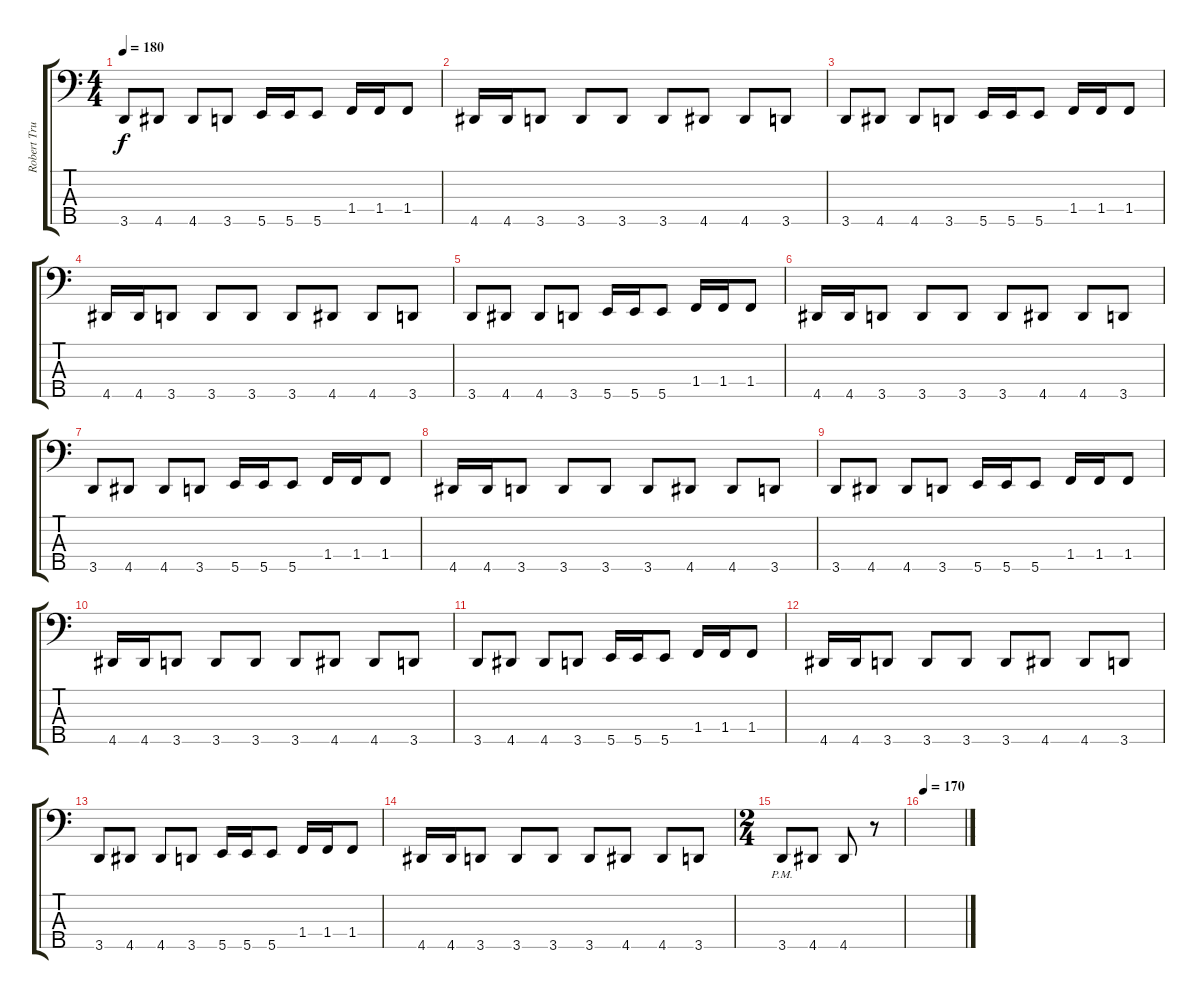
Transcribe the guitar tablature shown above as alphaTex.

\track ("Robert Trujillo" "Robert Tru") {instrument electricbassfinger}
\staff {score tabs}
\tuning (G2 D2 A1 E1 B0) {hide}
\ts (4 4)
\tempo 180
\clef f4
\ks c
3.5.8{dy f} 4.5.8 4.5.8 3.5.8 5.5.16 5.5.16 5.5.8 1.4.16 1.4.16 1.4.8 |
4.5.16 4.5.16 3.5.8 3.5.8 3.5.8 3.5.8 4.5.8 4.5.8 3.5.8 |
3.5.8 4.5.8 4.5.8 3.5.8 5.5.16 5.5.16 5.5.8 1.4.16 1.4.16 1.4.8 |
4.5.16 4.5.16 3.5.8 3.5.8 3.5.8 3.5.8 4.5.8 4.5.8 3.5.8 |
3.5.8 4.5.8 4.5.8 3.5.8 5.5.16 5.5.16 5.5.8 1.4.16 1.4.16 1.4.8 |
4.5.16 4.5.16 3.5.8 3.5.8 3.5.8 3.5.8 4.5.8 4.5.8 3.5.8 |
3.5.8 4.5.8 4.5.8 3.5.8 5.5.16 5.5.16 5.5.8 1.4.16 1.4.16 1.4.8 |
4.5.16 4.5.16 3.5.8 3.5.8 3.5.8 3.5.8 4.5.8 4.5.8 3.5.8 |
3.5.8 4.5.8 4.5.8 3.5.8 5.5.16 5.5.16 5.5.8 1.4.16 1.4.16 1.4.8 |
4.5.16 4.5.16 3.5.8 3.5.8 3.5.8 3.5.8 4.5.8 4.5.8 3.5.8 |
3.5.8 4.5.8 4.5.8 3.5.8 5.5.16 5.5.16 5.5.8 1.4.16 1.4.16 1.4.8 |
4.5.16 4.5.16 3.5.8 3.5.8 3.5.8 3.5.8 4.5.8 4.5.8 3.5.8 |
3.5.8 4.5.8 4.5.8 3.5.8 5.5.16 5.5.16 5.5.8 1.4.16 1.4.16 1.4.8 |
4.5.16 4.5.16 3.5.8 3.5.8 3.5.8 3.5.8 4.5.8 4.5.8 3.5.8 |
\ts (2 4)
3.5{pm}.8 4.5.8 4.5.8 r.8 |
\tempo 170
